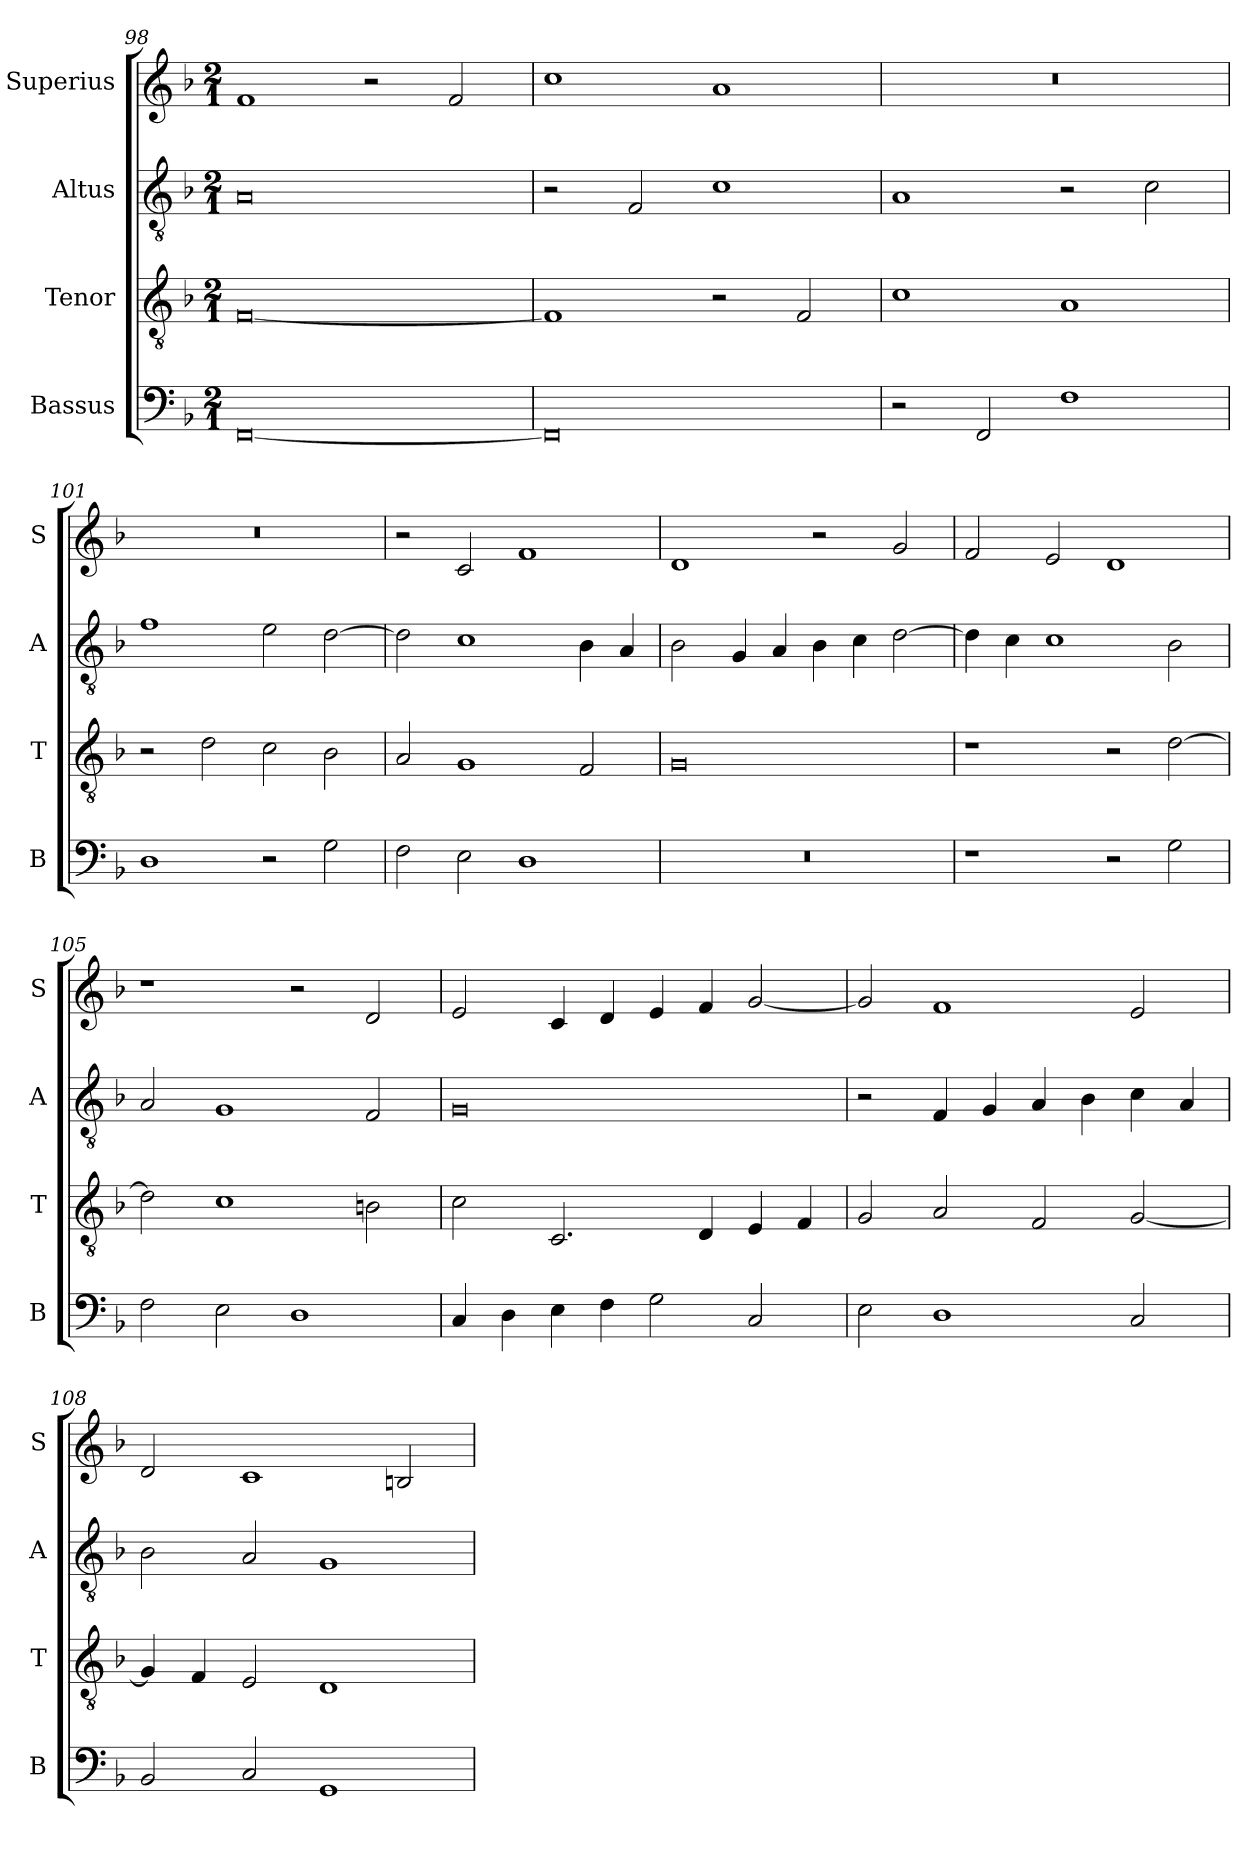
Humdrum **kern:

**kern	**kern	**kern	**kern
*part4	*part3	*part2	*part1
*staff4	*staff3	*staff2	*staff1
*I"Bassus	*I"Tenor	*I"Altus	*I"Superius
*I'B	*I'T	*I'A	*I'S
*clefF4	*clefGv2	*clefGv2	*clefG2
*k[b-]	*k[b-]	*k[b-]	*k[b-]
*F:	*F:	*F:	*F:
*M2/1	*M2/1	*M2/1	*M2/1
=98	=98	=98	=98
[0FF	[0F	0A	1f
.	.	.	2r
.	.	.	2f
=99	=99	=99	=99
0FF]	1F]	2r	1cc
.	.	2F	.
.	2r	1c	1a
.	2F	.	.
=100	=100	=100	=100
2r	1c	1A	0r
2FF	.	.	.
1F	1A	2r	.
.	.	2c	.
=101	=101	=101	=101
1D	2r	1f	0r
.	2d	.	.
2r	2c	2e	.
2G	2B-	[2d	.
=102	=102	=102	=102
2F	2A	2d]	2r
2E	1G	1c	2c
1D	.	.	1f
.	2F	4B-	.
.	.	4A	.
=103	=103	=103	=103
0r	0G	2B-	1d
.	.	4G	.
.	.	4A	.
.	.	4B-	2r
.	.	4c	.
.	.	[2d	2g
=104	=104	=104	=104
1r	1r	4d]	2f
.	.	4c	.
.	.	1c	2e
2r	2r	.	1d
2G	[2d	2B-	.
=105	=105	=105	=105
2F	2d]	2A	1r
2E	1c	1G	.
1D	.	.	2r
.	2Bn	2F	2d
=106	=106	=106	=106
4C	2c	0G	2e
4D	.	.	.
4E	2.C	.	4c
4F	.	.	4d
2G	.	.	4e
.	4D	.	4f
2C	4E	.	[2g
.	4F	.	.
=107	=107	=107	=107
2E	2G	2r	2g]
1D	2A	4F	1f
.	.	4G	.
.	2F	4A	.
.	.	4B-	.
2C	[2G	4c	2e
.	.	4A	.
=108	=108	=108	=108
2BB-	4G]	2B-	2d
.	4F	.	.
2C	2E	2A	1c
1GG	1D	1G	.
.	.	.	2Bn
=	=	=	=
*-	*-	*-	*-
